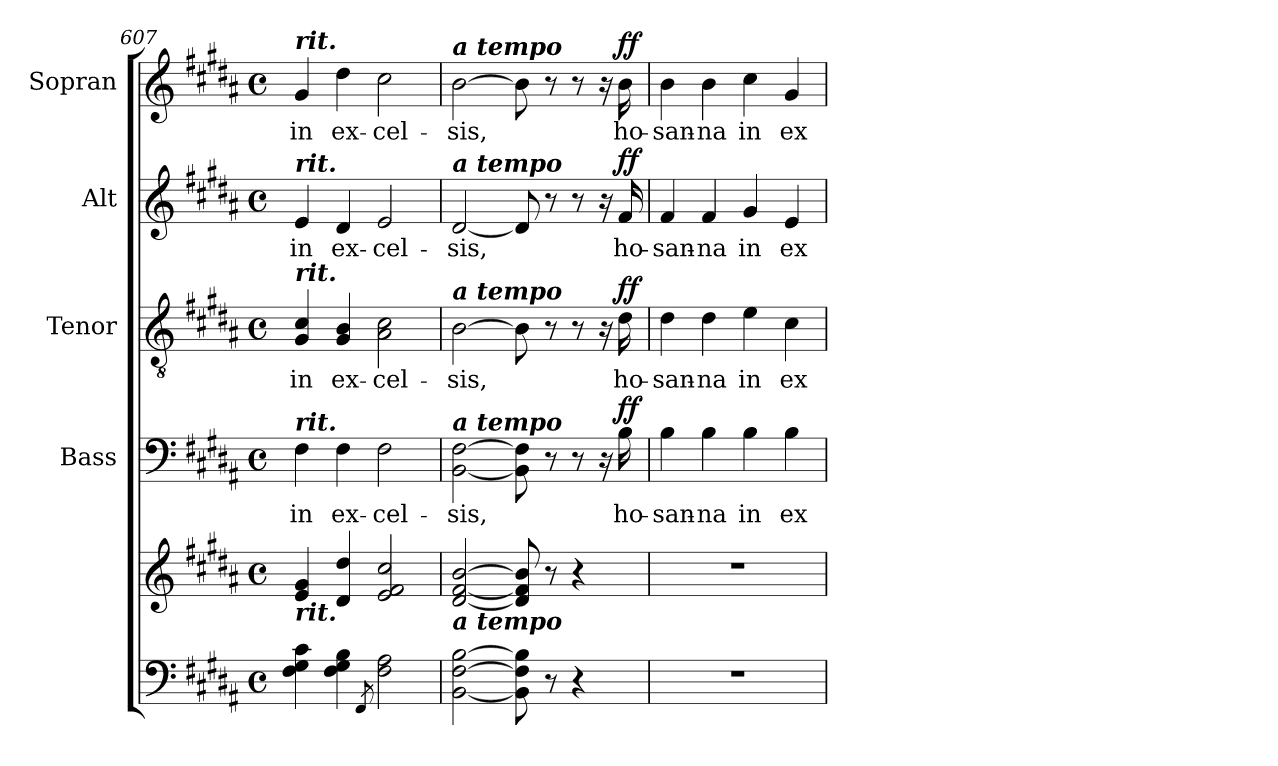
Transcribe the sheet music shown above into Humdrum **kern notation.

**kern	**kern	**kern	**text	**dynam	**kern	**text	**dynam	**kern	**text	**dynam	**kern	**text	**dynam
*part5	*part5	*part4	*part4	*part4	*part3	*part3	*part3	*part2	*part2	*part2	*part1	*part1	*part1
*staff6	*staff5	*staff4	*staff4	*staff4	*staff3	*staff3	*staff3	*staff2	*staff2	*staff2	*staff1	*staff1	*staff1
*	*	*I"Bass	*	*	*I"Tenor	*	*	*I"Alt	*	*	*I"Sopran	*	*
*	*	*I'B.	*	*	*I'T.	*	*	*I'A.	*	*	*I'S.	*	*
*clefF4	*clefG2	*clefF4	*	*	*clefGv2	*	*	*clefG2	*	*	*clefG2	*	*
*k[f#c#g#d#a#]	*k[f#c#g#d#a#]	*k[f#c#g#d#a#]	*	*	*k[f#c#g#d#a#]	*	*	*k[f#c#g#d#a#]	*	*	*k[f#c#g#d#a#]	*	*
*B:	*B:	*B:	*	*	*B:	*	*	*B:	*	*	*B:	*	*
*M4/4	*M4/4	*M4/4	*	*	*M4/4	*	*	*M4/4	*	*	*M4/4	*	*
*met(c)	*met(c)	*met(c)	*	*	*met(c)	*	*	*met(c)	*	*	*met(c)	*	*
=607	=607	=607	=607	=607	=607	=607	=607	=607	=607	=607	=607	=607	=607
!	!	!	!	!	!	!	!	!	!	!	!LO:TX:a:Bi:t=rit.	!	!
!	!	!	!	!	!	!	!	!LO:TX:a:Bi:t=rit.	!	!	!	!	!
!	!	!	!	!	!LO:TX:a:Bi:t=rit.	!	!	!	!	!	!	!	!
!	!	!LO:TX:a:Bi:t=rit.	!	!	!	!	!	!	!	!	!	!	!
!	!LO:TX:b:Bi:t=rit.	!	!	!	!	!	!	!	!	!	!	!	!
!	!	!	!LO:LY:b	!	!	!LO:LY:b	!	!	!LO:LY:b	!	!	!LO:LY:b	!
4F#\ 4G#\ 4c#\	4e/ 4g#/	4F#\	in	.	4G#/ 4c#/	in	.	4e/	in	.	4g#/	in	.
!	!	!	!LO:LY:b	!	!	!LO:LY:b	!	!	!LO:LY:b	!	!	!LO:LY:b	!
4F#\ 4G#\ 4B\	4d#/ 4dd#/	4F#\	ex-	.	4G#/ 4B/	ex-	.	4d#/	ex-	.	4dd#\	ex-	.
8qFF#/	.	.	.	.	.	.	.	.	.	.	.	.	.
!	!	!	!LO:LY:b	!	!	!LO:LY:b	!	!	!LO:LY:b	!	!	!LO:LY:b	!
2F#\ 2A#\	2e/ 2f#/ 2cc#/	2F#\	-cel-	.	2A#\ 2c#\	-cel-	.	2e/	-cel-	.	2cc#\	-cel-	.
=608	=608	=608	=608	=608	=608	=608	=608	=608	=608	=608	=608	=608	=608
!	!	!	!	!	!	!	!	!	!	!	!LO:TX:a:Bi:t=a tempo	!	!
!	!	!	!	!	!	!	!	!LO:TX:a:Bi:t=a tempo	!	!	!	!	!
!	!	!	!	!	!LO:TX:a:Bi:t=a tempo	!	!	!	!	!	!	!	!
!	!	!LO:TX:a:Bi:t=a tempo	!	!	!	!	!	!	!	!	!	!	!
!	!LO:TX:b:Bi:t=a tempo	!	!	!	!	!	!	!	!	!	!	!	!
!	!	!	!LO:LY:b	!	!	!LO:LY:b	!	!	!LO:LY:b	!	!	!LO:LY:b	!
[2BB\ [2F#\ [2B\	[2d#/ [2f#/ [2b/	[2BB\ [2F#\	-sis,	.	[2B\	-sis,	.	[2d#/	-sis,	.	[2b\	-sis,	.
8BB\] 8F#\] 8B\]	8d#/] 8f#/] 8b/]	8BB\] 8F#\]	.	.	8B\]	.	.	8d#/]	.	.	8b\]	.	.
8r	8r	8r	.	.	8r	.	.	8r	.	.	8r	.	.
4r	4r	8r	.	.	8r	.	.	8r	.	.	8r	.	.
.	.	16r	.	.	16r	.	.	16r	.	.	16r	.	.
!	!	!	!LO:LY:b	!LO:DY:a	!	!LO:LY:b	!LO:DY:a	!	!LO:LY:b	!LO:DY:a	!	!LO:LY:b	!LO:DY:a
.	.	16B\	ho-	ff	16d#\	ho-	ff	16f#/	ho-	ff	16b\	ho-	ff
=609	=609	=609	=609	=609	=609	=609	=609	=609	=609	=609	=609	=609	=609
!	!	!	!LO:LY:b	!	!	!LO:LY:b	!	!	!LO:LY:b	!	!	!LO:LY:b	!
1r	1r	4B\	-san-	.	4d#\	-san-	.	4f#/	-san-	.	4b\	-san-	.
!	!	!	!LO:LY:b	!	!	!LO:LY:b	!	!	!LO:LY:b	!	!	!LO:LY:b	!
.	.	4B\	-na	.	4d#\	-na	.	4f#/	-na	.	4b\	-na	.
!	!	!	!LO:LY:b	!	!	!LO:LY:b	!	!	!LO:LY:b	!	!	!LO:LY:b	!
.	.	4B\	in	.	4e\	in	.	4g#/	in	.	4cc#\	in	.
!	!	!	!LO:LY:b	!	!	!LO:LY:b	!	!	!LO:LY:b	!	!	!LO:LY:b	!
.	.	4B\	ex-	.	4c#\	ex-	.	4e/	ex-	.	4g#/	ex-	.
=	=	=	=	=	=	=	=	=	=	=	=	=	=
*-	*-	*-	*-	*-	*-	*-	*-	*-	*-	*-	*-	*-	*-
